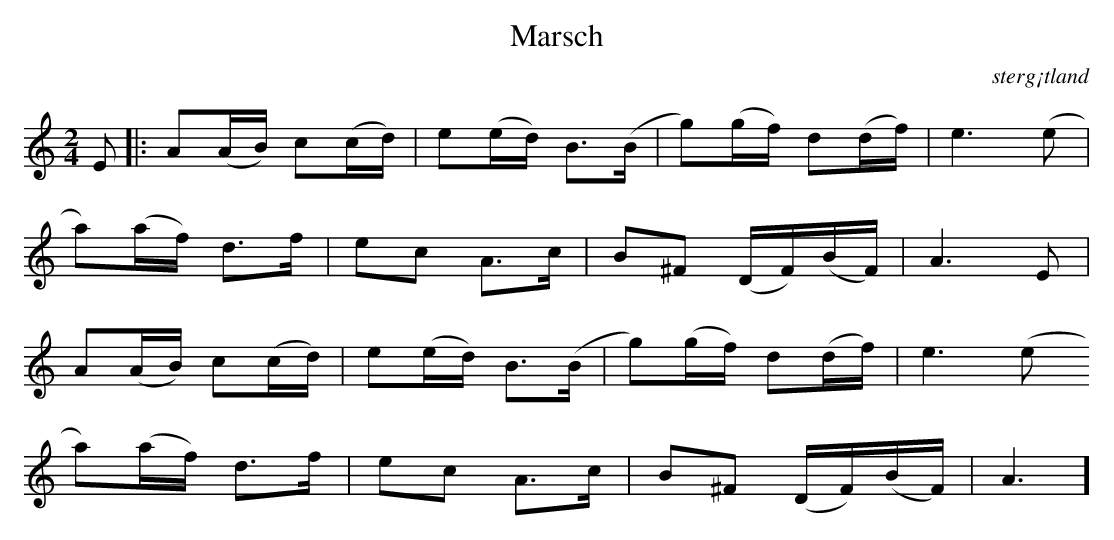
X:1
T:Marsch
O: sterg¡tland
M: 2/4
L: 1/16
K: Am
E2 |: A2(AB) c2(cd) | e2(ed) B3(B | g2)(gf) d2(df) | e6 (e2 |
a2)(af) d3f | e2c2 A3c | B2^F2 (DF)(BF)| A6 E2 |
A2(AB) c2(cd) | e2(ed) B3(B | g2)(gf) d2(df) | e6 (e2
a2)(af) d3f | e2c2 A3c | B2^F2 (DF)(BF)| A6]
